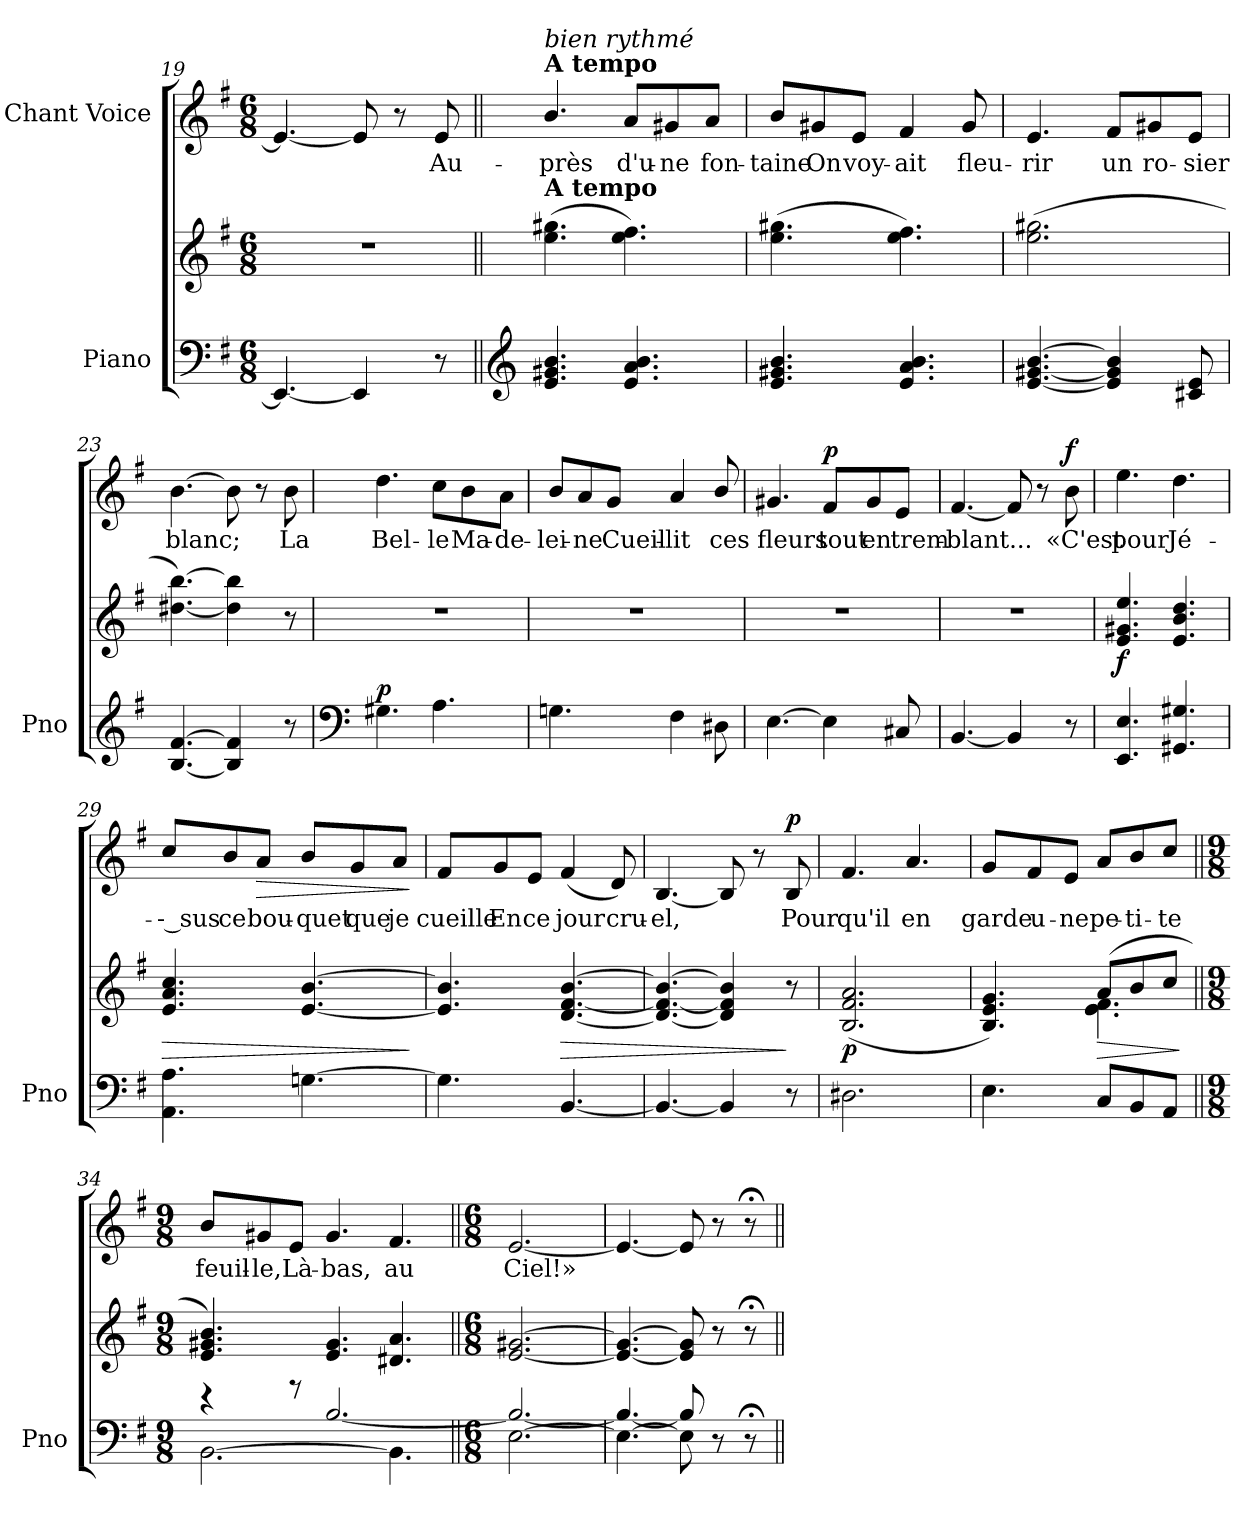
**kern	**kern	**dynam	**kern	**text	**dynam
*part2	*part2	*part2	*part1	*part1	*part1
*staff3	*staff2	*staff2/3	*staff1	*staff1	*staff1
*I"Piano	*	*	*I"Chant Voice	*	*
*I'Pno	*	*	*	*	*
!!LO:LB:g=z
*clefF4	*clefG2	*	*clefG2	*	*
*k[f#]	*k[f#]	*	*k[f#]	*	*
*M6/8	*M6/8	*	*M6/8	*	*
=19	=19	=19	=19	=19	=19
4.EE/_	2.r	.	4.e/_	.	.
4EE/]	.	.	8e/]	.	.
.	.	.	8r	.	.
*	*	*	*MM92	*	*
!	!	!	!	!LO:LY:b	!LO:DY:a
!	!	!	!	!	!LO:DY:n=1:a
8r	.	.	8e/	Au-	other-dynamics f
=20||	=20||	=20||	=20||	=20||	=20||
*clefG2	*	*	*	*	*
!	!	!	!LO:TX:a:B:t=A tempo	!	!
!	!	!	!LO:TX:a:i:t=bien rythmé	!	!
!	!LO:TX:a:B:t=A tempo	!	!	!	!
!	!	!LO:DY:b	!	!LO:LY:b	!
!	!	!LO:DY:n=1:b	!	!	!
4.e/ 4.g#X/ 4.b/	(>4.ee\ 4.gg#X\	p other-dynamics	4.b/	-près	.
!	!	!	!	!LO:LY:b	!
4.e/ 4.a/ 4.b/	4.ee\ 4.ff#\)	.	8a/L	d'u-	.
!	!	!	!	!LO:LY:b	!
.	.	.	8g#X/	-ne	.
!	!	!	!	!LO:LY:b	!
.	.	.	8a/J	fon-	.
=21	=21	=21	=21	=21	=21
!	!	!	!	!LO:LY:b	!
4.e/ 4.g#X/ 4.b/	(>4.ee\ 4.gg#X\	.	8b/L	-taine	.
!	!	!	!	!LO:LY:b	!
.	.	.	8g#X/	On	.
!	!	!	!	!LO:LY:b	!
.	.	.	8e/J	voy-	.
!	!	!	!	!LO:LY:b	!
4.e/ 4.a/ 4.b/	4.ee\ 4.ff#\)	.	4f#/	-ait	.
!	!	!	!	!LO:LY:b	!
.	.	.	8g#/	fleu-	.
=22	=22	=22	=22	=22	=22
!	!	!	!	!LO:LY:b	!
[4.e/ [4.g#X/ [4.b/	(>2.ee\ 2.gg#X\	.	4.e/	-rir	.
!	!	!	!	!LO:LY:b	!
4e/] 4g#/] 4b/]	.	.	8f#/L	un	.
!	!	!	!	!LO:LY:b	!
.	.	.	8g#X/	ro-	.
!	!	!	!	!LO:LY:b	!
8c#X/ 8e/	.	.	8e/J	-sier	.
=23	=23	=23	=23	=23	=23
!	!	!	!	!LO:LY:b	!
[4.B/ [4.f#/	[4.dd#X\ [4.bb\)	.	[4.b\	blanc;	.
4B/] 4f#/]	4dd#\] 4bb\]	.	8b\]	.	.
.	.	.	8r	.	.
!	!	!	!	!LO:LY:b	!
8r	8r	.	8b\	La	.
!!LO:LB:g=z
=24	=24	=24	=24	=24	=24
*clefF4	*	*	*	*	*
!	!	!LO:DY:a=2	!	!LO:LY:b	!
4.G#X\	2.r	p	4.dd\	Bel-	.
!	!	!	!	!LO:LY:b	!
4.A\	.	.	8cc\L	-le	.
!	!	!	!	!LO:LY:b	!
.	.	.	8b\	Ma-	.
!	!	!	!	!LO:LY:b	!
.	.	.	8a\J	-de-	.
=25	=25	=25	=25	=25	=25
!	!	!	!	!LO:LY:b	!
4.Gn\	2.r	.	8b/L	-lei-	.
!	!	!	!	!LO:LY:b	!
.	.	.	8a/	-ne	.
!	!	!	!	!LO:LY:b	!
.	.	.	8g/J	Cueil-	.
!	!	!	!	!LO:LY:b	!
4F#\	.	.	4a/	-lit	.
!	!	!	!	!LO:LY:b	!
8D#X\	.	.	8b/	ces	.
=26	=26	=26	=26	=26	=26
!	!	!	!	!LO:LY:b	!
[4.E\	2.r	.	4.g#X/	fleurs	.
!	!	!	!	!LO:LY:b	!LO:DY:a
4E\]	.	.	8f#/L	tout	p
!	!	!	!	!LO:LY:b	!
.	.	.	8g#/	en	.
!	!	!	!	!LO:LY:b	!
8C#X/	.	.	8e/J	trem-	.
=27	=27	=27	=27	=27	=27
!	!	!	!	!LO:LY:b	!
[4.BB/	2.r	.	[4.f#/	-blant...	.
4BB/]	.	.	8f#/]	.	.
.	.	.	8r	.	.
!	!	!	!	!LO:LY:b	!LO:DY:a
8r	.	.	8b\	«C'est	f
=28	=28	=28	=28	=28	=28
!	!	!LO:DY:b	!	!LO:LY:b	!
4.EE/ 4.E/	4.e/ 4.g#X/ 4.ee/	f	4.ee\	pour	.
!	!	!	!	!LO:LY:b	!
4.GG#X/ 4.G#X/	4.e/ 4.b/ 4.dd/	.	4.dd\	Jé-	.
!!LO:LB:g=z
=29	=29	=29	=29	=29	=29
!	!	!LO:HP:b	!	!LO:LY:b	!
4.AA\ 4.A\	4.e/ 4.a/ 4.cc/	>	8cc/L	-- sus	.
!	!	!	!	!LO:LY:b	!
.	.	.	8b/	ce	.
!	!	!	!	!LO:LY:b	!LO:HP:b
.	.	.	8a/J	bou-	>
!	!	!	!	!LO:LY:b	!
[4.Gn\	[4.e/ [4.b/	.	8b/L	-quet	.
!	!	!	!	!LO:LY:b	!
.	.	.	8g/	que	.
!	!	!	!	!LO:LY:b	!
.	.	.	8a/J	je	.
.	.	]	.	.	]
=30	=30	=30	=30	=30	=30
!	!	!	!	!LO:LY:b	!
4.G\]	4.e/] 4.b/]	.	8f#/L	cueille	.
!	!	!	!	!LO:LY:b	!
.	.	.	8g/	En	.
!	!	!	!	!LO:LY:b	!
.	.	.	8e/J	ce	.
!	!	!LO:HP:b	!	!LO:LY:b	!
[4.BB/	[4.d/ [4.f#/ [4.b/	>	(>4f#/	jour	.
!	!	!	!	!LO:LY:b	!
.	.	.	8d/)	cru-	.
=31	=31	=31	=31	=31	=31
!	!	!	!	!LO:LY:b	!
4.BB/_	4.d/_ 4.f#/_ 4.b/_	.	[4.B/	-el,	.
4BB/]	4d/] 4f#/] 4b/]	.	8B/]	.	.
.	.	.	8r	.	.
!	!	!	!	!LO:LY:b	!LO:DY:a
8r	8r	]	8B/	Pour	p
=32	=32	=32	=32	=32	=32
!	!	!LO:DY:b	!	!LO:LY:b	!
2.D#X\	(>2.B/ 2.f#/ 2.a/	p	4.f#/	qu'il	.
!	!	!	!	!LO:LY:b	!
.	.	.	4.a/	en	.
=33	=33	=33	=33	=33	=33
*	*^	*	*	*	*
!	!	!	!	!	!LO:LY:b	!
4.E\	4.B/ 4.e/ 4.g/)	4.rAyy	.	8g/L	garde	.
!	!	!	!	!	!LO:LY:b	!
.	.	.	.	8f#/	u-	.
!	!	!	!	!	!LO:LY:b	!
.	.	.	.	8e/J	-ne	.
!	!	!	!LO:HP:b	!	!LO:LY:b	!
8C/L	(>8a/L	4.e\ 4.f#\	>	8a/L	pe-	.
!	!	!	!	!	!LO:LY:b	!
8BB/	8b/	.	.	8b/	-ti-	.
!	!	!	!	!	!LO:LY:b	!
8AA/J	8cc/J	.	.	8cc/J	-te	.
*	*v	*v	*	*	*	*
.	.	]	.	.	.
!!LO:PB:g=z
=34||	=34||	=34||	=34||	=34||	=34||
*M9/8	*M9/8	*	*M9/8	*	*
*^	*	*	*	*	*
!	!	!	!LO:DY:b	!	!LO:LY:b	!
!	!	!	!LO:DY:n=1:b	!	!	!
[2.BB\	4re	4.e/ 4.g#X/ 4.b/)	pp other-dynamics	8b/L	feuil-	.
!	!	!	!	!	!LO:LY:b	!
.	.	.	.	8g#X/	-le,	.
!	!	!	!	!	!LO:LY:b	!LO:DY:a
!	!	!	!	!	!	!LO:DY:n=1:a
.	8rg	.	.	8e/J	Là-	pp other-dynamics
*	*	*	*	*MM86	*	*
!	!	!	!	!	!LO:LY:b	!
.	[2.B/	4.e/ 4.g#/	.	4.g#/	-bas,	.
*	*	*	*	*MM76	*	*
!	!	!	!	!	!LO:LY:b	!
4.BB\]	.	4.d#X/ 4.a/	.	4.f#/	au	.
=35||	=35||	=35||	=35||	=35||	=35||	=35||
*M6/8	*	*M6/8	*	*M6/8	*	*
!	!	!	!	!	!LO:LY:b	!
[2.E\	2.B/_	[2.e/ [2.g#X/	.	[2.e/	Ciel!»	.
=36	=36	=36	=36	=36	=36	=36
4.E\_	4.B/_	4.e/_ 4.g#/_	.	4.e/_	.	.
8E\]	8B/]	8e/] 8g#/]	.	8e/]	.	.
8r	8ryy	8r	.	8r	.	.
8r;<	8ryy	8r;<	.	8r;<	.	.
*v	*v	*	*	*	*	*
=||	=||	=||	=||	=||	=||
*-	*-	*-	*-	*-	*-
